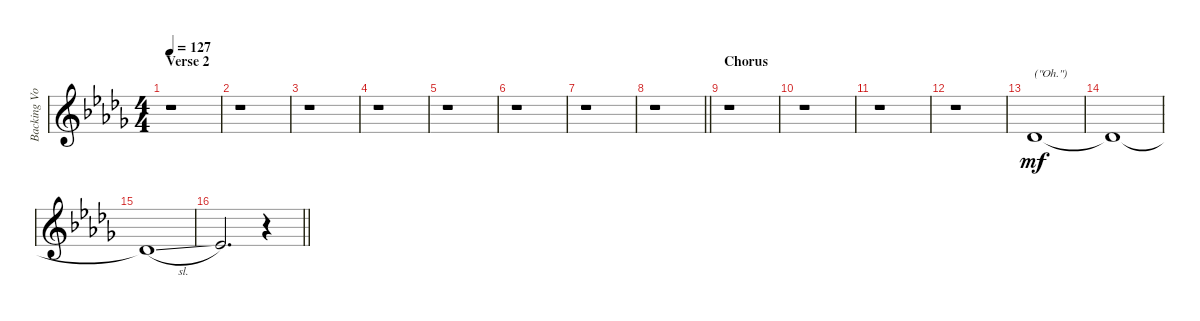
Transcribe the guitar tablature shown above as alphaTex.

\track ("Backing Vocals 4" "Backing Vo") {instrument lead6voice}
\staff {score}
\tuning (E4 B3 G3 D3 A2 E2) {hide}
\ts (4 4)
\section ("" "Verse 2")
\tempo 127
\clef g2
\ks bbminor
r.1{dy mf} |
r.1 |
r.1 |
r.1 |
r.1 |
r.1 |
r.1 |
\barLineRight lightlight
r.1 |
\section ("" "Chorus")
r.1 |
r.1 |
r.1 |
r.1 |
6.3.1{txt "(\"Oh.\")"} |
6.3{t}.1 |
6.3{sl t}.1 |
\barLineRight lightlight
8.3.2{d} r.4
